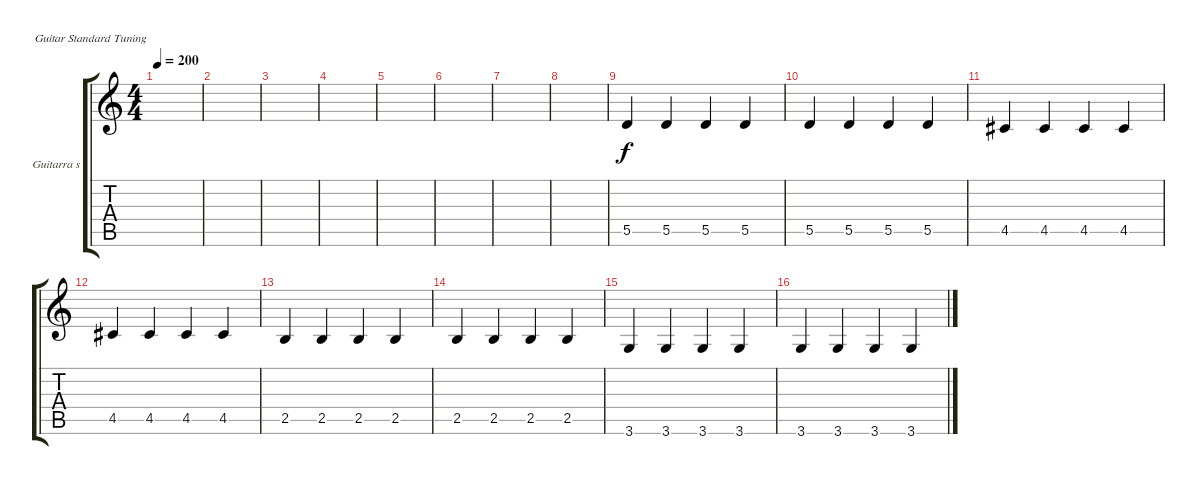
\defaultSystemsLayout 4
\bracketExtendMode groupsimilarinstruments
\firstSystemTrackNameOrientation horizontal
\otherSystemsTrackNameOrientation horizontal
\track ("Guitarra solos" "Guitarra s") {instrument distortionguitar}
\staff {score tabs}
\tuning (E4 B3 G3 D3 A2 E2)
\ts (4 4)
\tempo 200
\clef g2
\scale
0.333333
\ks c
|
\scale
0.333333 |
\scale
0.333333 |
\scale
0.333333 |
\scale
0.333333 |
\scale
0.333333 |
\scale
0.333333 |
\scale
0.333333 |
\scale
0.333333 5.5.4 5.5.4 5.5.4 5.5.4 |
\scale
0.333333 5.5.4 5.5.4 5.5.4 5.5.4 |
\scale
0.333333 4.5.4 4.5.4 4.5.4 4.5.4 |
\scale
0.333333 4.5.4 4.5.4 4.5.4 4.5.4 |
\scale
0.333333 2.5.4 2.5.4 2.5.4 2.5.4 |
\scale
0.333333 2.5.4 2.5.4 2.5.4 2.5.4 |
\scale
0.333333 3.6.4 3.6.4 3.6.4 3.6.4 |
\scale
0.333333 3.6.4 3.6.4 3.6.4 3.6.4
